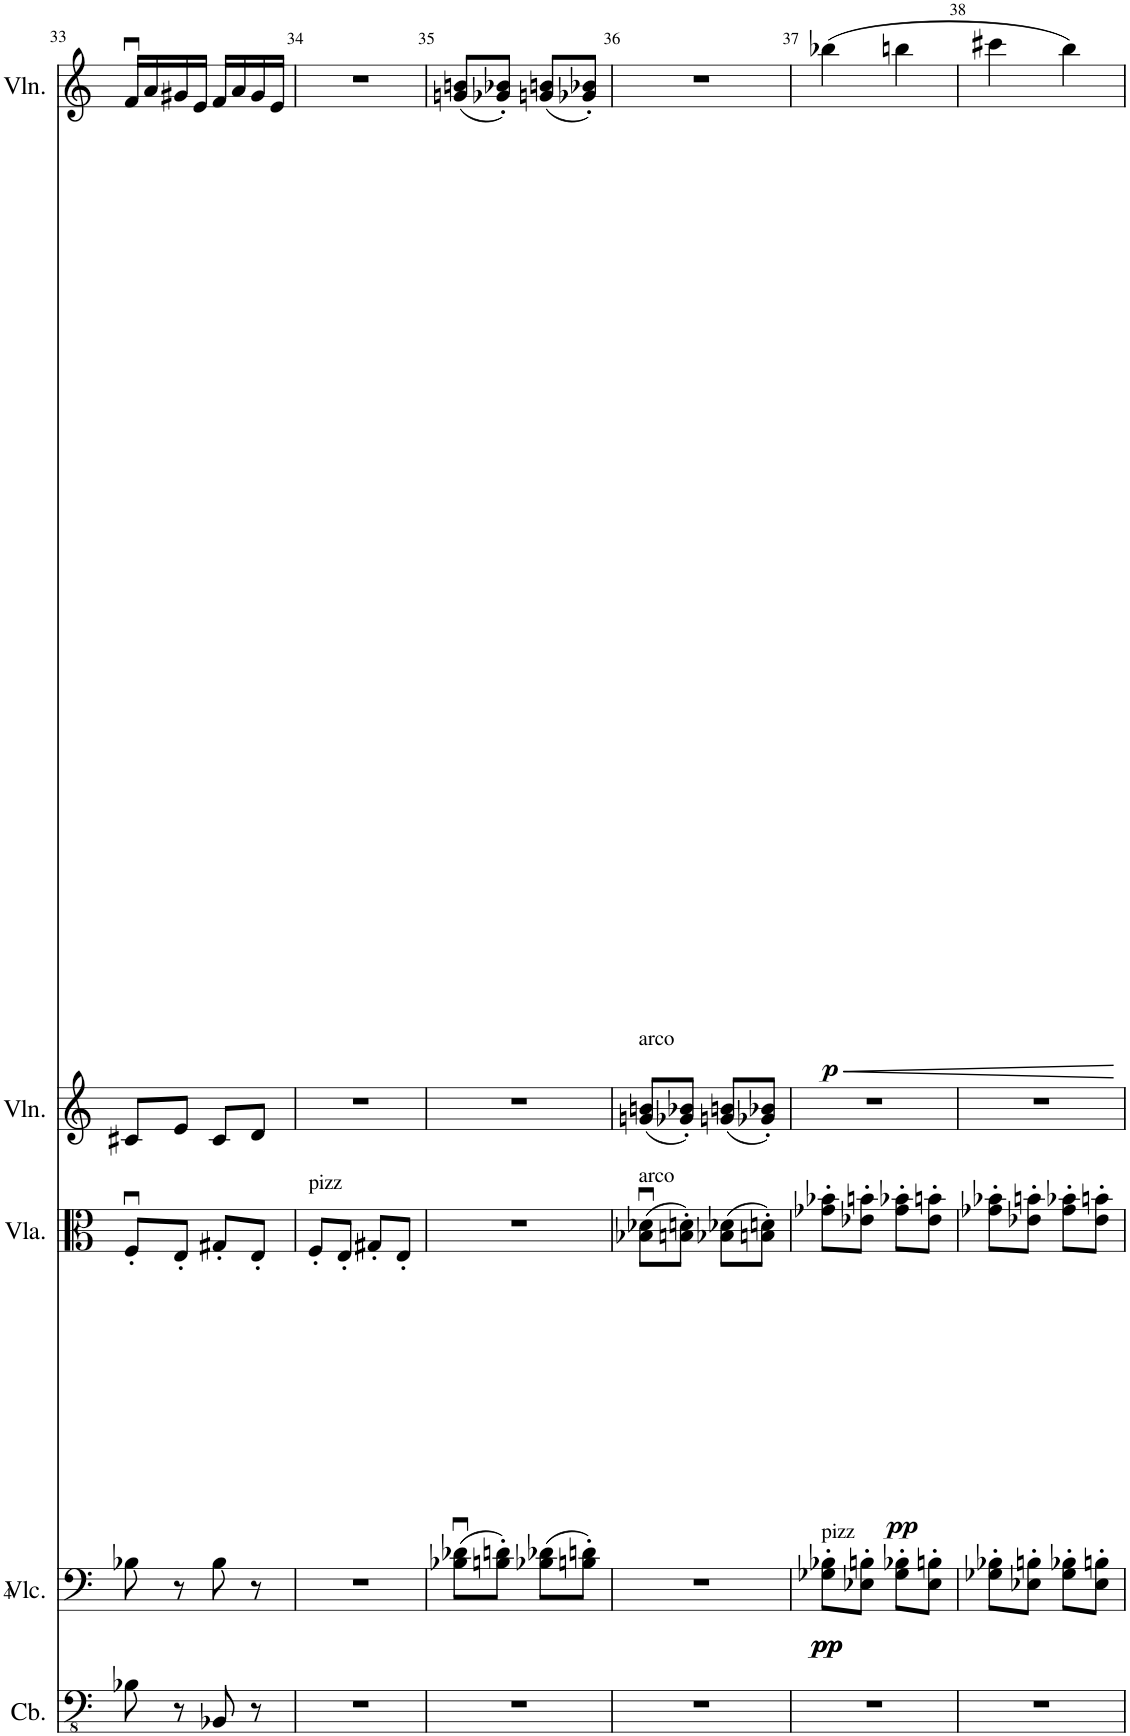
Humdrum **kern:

**kern	**kern	**dynam	**kern	**dynam	**kern	**kern	**dynam
*part5	*part4	*part4	*part3	*part3	*part2	*part1	*part1
*staff5	*staff4	*staff4	*staff3	*staff3	*staff2	*staff1	*staff1
*I"Double Bass	*I"Violoncello	*	*I"Viola	*	*I"Violin	*I"Violin	*
*	*I'Vlc.	*	*I'Vla.	*	*I'Vln.	*I'Vln.	*
!!LO:PB:g=z
*clefFv4	*clefF4	*	*clefC3	*	*clefG2	*clefG2	*
*Trd7c12	*	*	*	*	*	*	*
*k[]	*k[]	*	*k[]	*	*k[]	*k[]	*
*M2/4	*M2/4	*	*M2/4	*	*M2/4	*M2/4	*
=33	=33	=33	=33	=33	=33	=33	=33
8BB-X\	8B-X\	.	8Fu'/L	.	8c#X/L	16fu/LL	.
.	.	.	.	.	.	16a/	.
8r	8r	.	8E'/J	.	8e/J	16g#X/	.
.	.	.	.	.	.	16e/JJ	.
8BBB-X/	8B-\	.	8G#X'/L	.	8c#/L	16f/LL	.
.	.	.	.	.	.	16a/	.
8r	8r	.	8E'/J	.	8d/J	16g#/	.
.	.	.	.	.	.	16e/JJ	.
=34	=34	=34	=34	=34	=34	=34	=34
!	!	!	!LO:TX:a:t=pizz	!	!	!	!
2r	2r	.	8F'/L	.	2r	2r	.
.	.	.	8E'/J	.	.	.	.
.	.	.	8G#X'/L	.	.	.	.
.	.	.	8E'/J	.	.	.	.
=35	=35	=35	=35	=35	=35	=35	=35
2r	(8B-X\u 8d-X\uL	.	2r	.	2r	(8gn/ 8bn/L	.
.	8Bn\' 8dn\'J)	.	.	.	.	8g-X/' 8b-X/'J)	.
.	(8B-X\ 8d-X\L	.	.	.	.	(8gn/ 8bn/L	.
.	8Bn\' 8dn\'J)	.	.	.	.	8g-X/' 8b-X/'J)	.
=36	=36	=36	=36	=36	=36	=36	=36
!	!	!	!	!	!LO:TX:a:t=arco	!	!
!	!	!	!LO:TX:a:t=arco	!	!	!	!
2r	2r	.	(8B-X\u 8d-X\uL	.	(8gn/ 8bn/L	2r	.
.	.	.	8Bn\' 8dn\'J)	.	8g-X/' 8b-X/'J)	.	.
.	.	.	(8B-X\ 8d-X\L	.	(8gn/ 8bn/L	.	.
.	.	.	8Bn\' 8dn\'J)	.	8g-X/' 8b-X/'J)	.	.
=37	=37	=37	=37	=37	=37	=37	=37
!	!LO:TX:a:t=pizz	!	!	!	!	!	!
!	!	!LO:DY:b	!	!	!	!	!LO:HP:b
!	!	!LO:DY:n=1:b	!	!LO:DY:b	!	!	!LO:DY:n=1:b
2r	8G-X\' 8B-X\'L	pp pp	8g-X\' 8b-X\'L	pp	2r	(4bb-X\	< p
.	8E-X\' 8Bn\'J	.	8e-X\' 8bn\'J	.	.	.	.
.	8G-\' 8B-X\'L	.	8g-\' 8b-X\'L	.	.	4bbn\	.
.	8E-\' 8Bn\'J	.	8e-\' 8bn\'J	.	.	.	.
=38	=38	=38	=38	=38	=38	=38	=38
2r	8G-X\' 8B-X\'L	.	8g-X\' 8b-X\'L	.	2r	4ccc#X\	.
.	8E-X\' 8Bn\'J	.	8e-X\' 8bn\'J	.	.	.	.
.	8G-\' 8B-X\'L	.	8g-\' 8b-X\'L	.	.	4bb\)	.
.	8E-\' 8Bn\'J	.	8e-\' 8bn\'J	.	.	.	.
.	.	.	.	.	.	.	[
=	=	=	=	=	=	=	=
*-	*-	*-	*-	*-	*-	*-	*-
